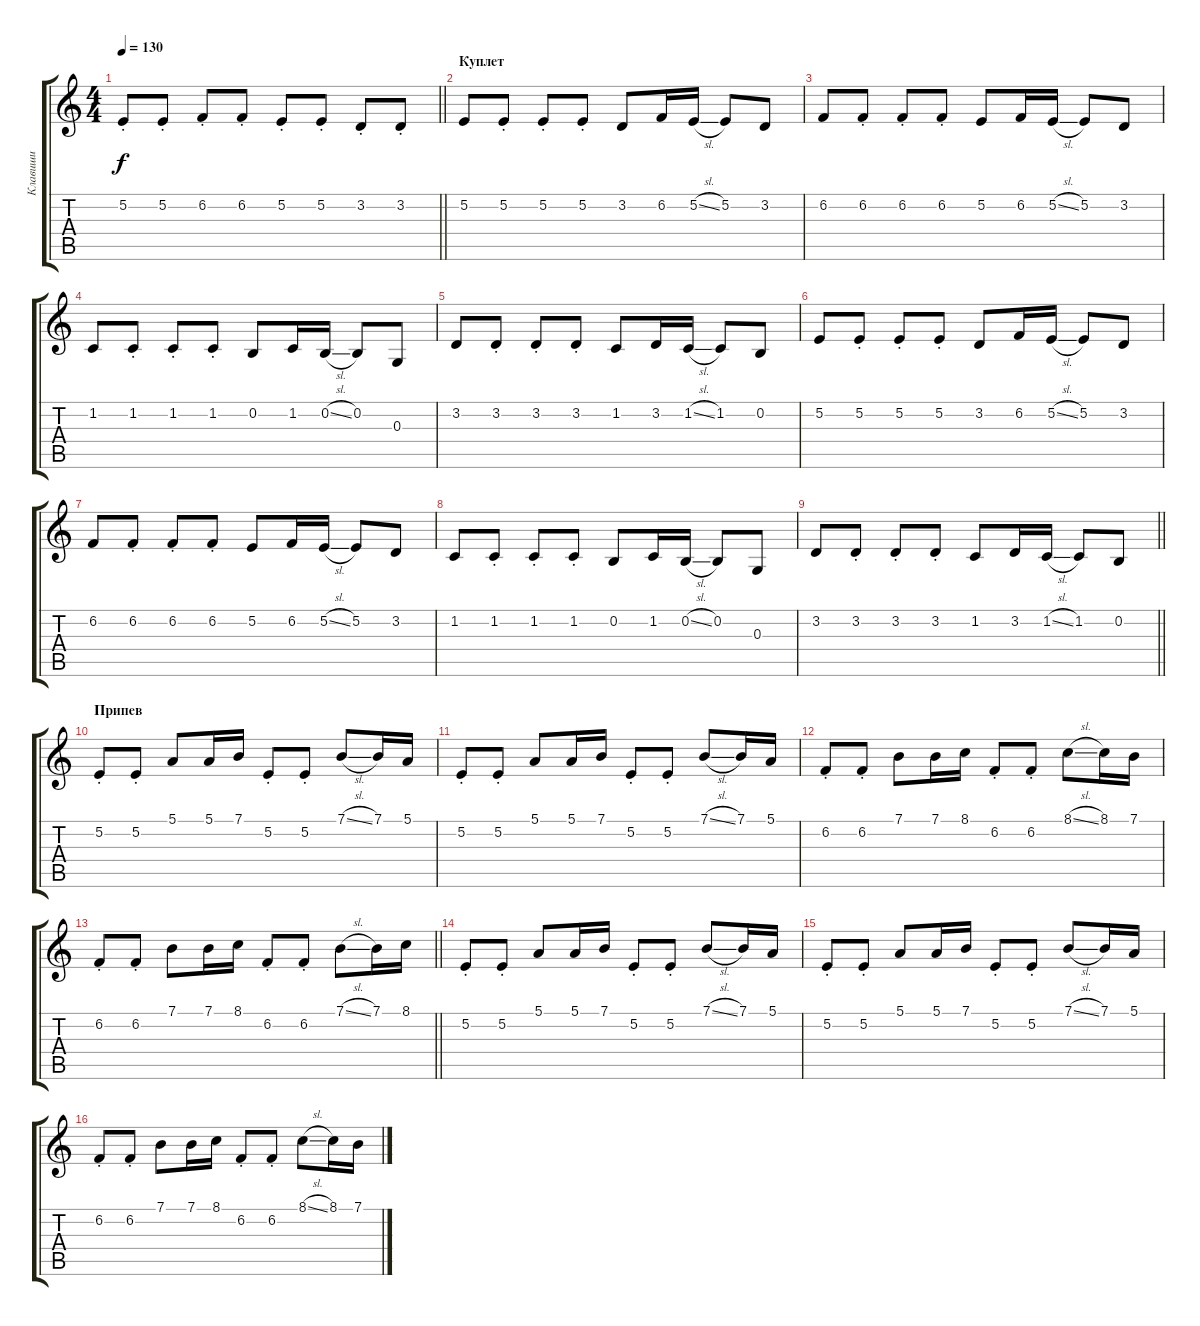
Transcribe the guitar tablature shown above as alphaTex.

\track ("Клавиши" "Клавиши") {instrument lead1square}
\staff {score tabs}
\tuning (E4 B3 G3 D3 A2 E2) {hide}
\ts (4 4)
\tempo 130
\clef g2
\barLineRight lightlight
\ks c
5.2{st}.8{dy f} 5.2{st}.8 6.2{st}.8 6.2{st}.8 5.2{st}.8 5.2{st}.8 3.2{st}.8 3.2{st}.8 |
\section ("" "Куплет")
5.2.8 5.2{st}.8 5.2{st}.8 5.2{st}.8 3.2.8 6.2.16 5.2{sl}.16 5.2.8 3.2.8 |
6.2.8 6.2{st}.8 6.2{st}.8 6.2{st}.8 5.2.8 6.2.16 5.2{sl}.16 5.2.8 3.2.8 |
1.2.8 1.2{st}.8 1.2{st}.8 1.2{st}.8 0.2.8 1.2.16 0.2{sl}.16 0.2.8 0.3.8 |
3.2.8 3.2{st}.8 3.2{st}.8 3.2{st}.8 1.2.8 3.2.16 1.2{sl}.16 1.2.8 0.2.8 |
5.2.8 5.2{st}.8 5.2{st}.8 5.2{st}.8 3.2.8 6.2.16 5.2{sl}.16 5.2.8 3.2.8 |
6.2.8 6.2{st}.8 6.2{st}.8 6.2{st}.8 5.2.8 6.2.16 5.2{sl}.16 5.2.8 3.2.8 |
1.2.8 1.2{st}.8 1.2{st}.8 1.2{st}.8 0.2.8 1.2.16 0.2{sl}.16 0.2.8 0.3.8 |
\barLineRight lightlight
3.2.8 3.2{st}.8 3.2{st}.8 3.2{st}.8 1.2.8 3.2.16 1.2{sl}.16 1.2.8 0.2.8 |
\section ("" "Припев")
5.2{st}.8 5.2{st}.8 5.1.8 5.1.16 7.1.16 5.2{st}.8 5.2{st}.8 7.1{sl}.8 7.1.16 5.1.16 |
5.2{st}.8 5.2{st}.8 5.1.8 5.1.16 7.1.16 5.2{st}.8 5.2{st}.8 7.1{sl}.8 7.1.16 5.1.16 |
6.2{st}.8 6.2{st}.8 7.1.8 7.1.16 8.1.16 6.2{st}.8 6.2{st}.8 8.1{sl}.8 8.1.16 7.1.16 |
\barLineRight lightlight
6.2{st}.8 6.2{st}.8 7.1.8 7.1.16 8.1.16 6.2{st}.8 6.2{st}.8 7.1{sl}.8 7.1.16 8.1.16 |
5.2{st}.8 5.2{st}.8 5.1.8 5.1.16 7.1.16 5.2{st}.8 5.2{st}.8 7.1{sl}.8 7.1.16 5.1.16 |
5.2{st}.8 5.2{st}.8 5.1.8 5.1.16 7.1.16 5.2{st}.8 5.2{st}.8 7.1{sl}.8 7.1.16 5.1.16 |
6.2{st}.8 6.2{st}.8 7.1.8 7.1.16 8.1.16 6.2{st}.8 6.2{st}.8 8.1{sl}.8 8.1.16 7.1.16
